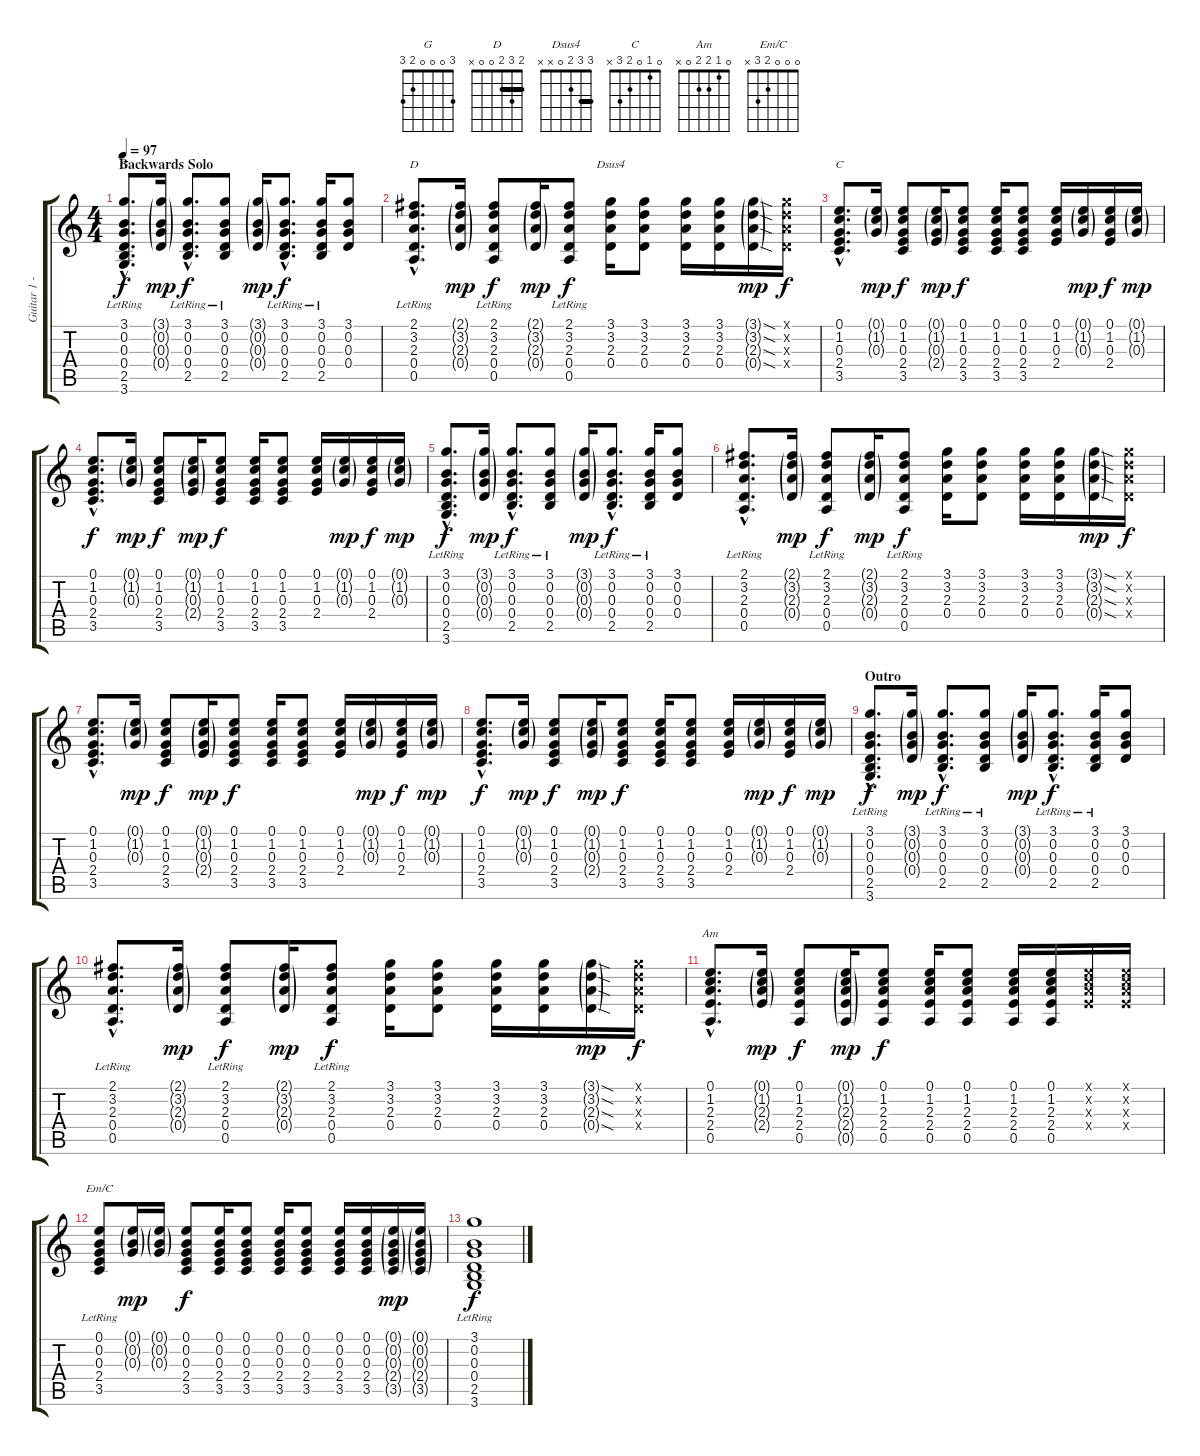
\track ("Guitar 1 - John F" "Guitar 1 -") {instrument acousticguitarsteel}
\staff {score tabs}
\tuning (E4 B3 G3 D3 A2 E2) {hide}
\chord ("G" 3 0 0 0 2 3)
\chord ("D" 2 3 2 0 0 x) {barre 2}
\chord ("Dsus4" 3 3 2 0 x x) {barre 3}
\chord ("C" 0 1 0 2 3 x)
\chord ("Am" 0 1 2 2 0 x)
\chord ("Em/C" 0 0 0 2 3 x)
\ts (4 4)
\section ("" "Backwards Solo")
\tempo 97
\clef g2
\ks c
(3.1{hac} 0.2{hac} 0.3{hac} 0.4{hac} 2.5{hac lr} 3.6{hac lr}).8{d ch "G" dy f volume 6} (3.1{g} 0.2{g} 0.3{g} 0.4{g}).16{dy mp} (3.1{hac} 0.2{hac} 0.3{hac} 0.4{hac} 2.5{hac lr}).8{d dy f} (3.1 0.2 0.3 0.4 2.5{lr}).8 (3.1{g} 0.2{g} 0.3{g} 0.4{g}).16{dy mp} (3.1{hac lr} 0.2{hac lr} 0.3{hac lr} 0.4{hac lr} 2.5{hac lr}).8{d dy f} (3.1 0.2 0.3 0.4 2.5{lr}).16 (3.1 0.2 0.3 0.4).8 |
(2.1{hac} 3.2{hac} 2.3{hac} 0.4{hac} 0.5{hac lr}).8{d ch "D"} (2.1{g} 3.2{g} 2.3{g} 0.4{g}).16{dy mp} (2.1 3.2 2.3 0.4 0.5{lr}).8{dy f} (2.1{g} 3.2{g} 2.3{g} 0.4{g}).16{dy mp} (2.1 3.2 2.3 0.4 0.5{lr}).8{dy f} (3.1 3.2 2.3 0.4).16{ch "Dsus4"} (3.1 3.2 2.3 0.4).8 (3.1 3.2 2.3 0.4).16 (3.1 3.2 2.3 0.4).16 (3.1{sod g} 3.2{sod g} 2.3{sod g} 0.4{sod g}).16{dy mp} (3.1{x} 3.2{x} 2.3{x} 0.4{x}).16{dy f} |
(0.1{hac} 1.2{hac} 0.3{hac} 2.4{hac} 3.5{hac}).8{d ch "C"} (0.1{g} 1.2{g} 0.3{g}).16{dy mp} (0.1 1.2 0.3 2.4 3.5).8{dy f} (0.1{g} 1.2{g} 0.3{g} 2.4{g}).16{dy mp} (0.1 1.2 0.3 2.4 3.5).8{dy f} (0.1 1.2 0.3 2.4 3.5).16 (0.1 1.2 0.3 2.4 3.5).8 (0.1 1.2 0.3 2.4).16 (0.1{g} 1.2{g} 0.3{g}).16{dy mp} (0.1 1.2 0.3 2.4).16{dy f} (0.1{g} 1.2{g} 0.3{g}).16{dy mp} |
(0.1{hac} 1.2{hac} 0.3{hac} 2.4{hac} 3.5{hac}).8{d dy f} (0.1{g} 1.2{g} 0.3{g}).16{dy mp} (0.1 1.2 0.3 2.4 3.5).8{dy f} (0.1{g} 1.2{g} 0.3{g} 2.4{g}).16{dy mp} (0.1 1.2 0.3 2.4 3.5).8{dy f} (0.1 1.2 0.3 2.4 3.5).16 (0.1 1.2 0.3 2.4 3.5).8 (0.1 1.2 0.3 2.4).16 (0.1{g} 1.2{g} 0.3{g}).16{dy mp} (0.1 1.2 0.3 2.4).16{dy f} (0.1{g} 1.2{g} 0.3{g}).16{dy mp} |
(3.1{hac} 0.2{hac} 0.3{hac} 0.4{hac} 2.5{hac lr} 3.6{hac lr}).8{d dy f volume 6} (3.1{g} 0.2{g} 0.3{g} 0.4{g}).16{dy mp} (3.1{hac} 0.2{hac} 0.3{hac} 0.4{hac} 2.5{hac lr}).8{d dy f} (3.1 0.2 0.3 0.4 2.5{lr}).8 (3.1{g} 0.2{g} 0.3{g} 0.4{g}).16{dy mp} (3.1{hac lr} 0.2{hac lr} 0.3{hac lr} 0.4{hac lr} 2.5{hac lr}).8{d dy f} (3.1 0.2 0.3 0.4 2.5{lr}).16 (3.1 0.2 0.3 0.4).8 |
(2.1{hac} 3.2{hac} 2.3{hac} 0.4{hac} 0.5{hac lr}).8{d} (2.1{g} 3.2{g} 2.3{g} 0.4{g}).16{dy mp} (2.1 3.2 2.3 0.4 0.5{lr}).8{dy f} (2.1{g} 3.2{g} 2.3{g} 0.4{g}).16{dy mp} (2.1 3.2 2.3 0.4 0.5{lr}).8{dy f} (3.1 3.2 2.3 0.4).16 (3.1 3.2 2.3 0.4).8 (3.1 3.2 2.3 0.4).16 (3.1 3.2 2.3 0.4).16 (3.1{sod g} 3.2{sod g} 2.3{sod g} 0.4{sod g}).16{dy mp} (3.1{x} 3.2{x} 2.3{x} 0.4{x}).16{dy f} |
(0.1{hac} 1.2{hac} 0.3{hac} 2.4{hac} 3.5{hac}).8{d} (0.1{g} 1.2{g} 0.3{g}).16{dy mp} (0.1 1.2 0.3 2.4 3.5).8{dy f} (0.1{g} 1.2{g} 0.3{g} 2.4{g}).16{dy mp} (0.1 1.2 0.3 2.4 3.5).8{dy f} (0.1 1.2 0.3 2.4 3.5).16 (0.1 1.2 0.3 2.4 3.5).8 (0.1 1.2 0.3 2.4).16 (0.1{g} 1.2{g} 0.3{g}).16{dy mp} (0.1 1.2 0.3 2.4).16{dy f} (0.1{g} 1.2{g} 0.3{g}).16{dy mp} |
(0.1{hac} 1.2{hac} 0.3{hac} 2.4{hac} 3.5{hac}).8{d dy f} (0.1{g} 1.2{g} 0.3{g}).16{dy mp} (0.1 1.2 0.3 2.4 3.5).8{dy f} (0.1{g} 1.2{g} 0.3{g} 2.4{g}).16{dy mp} (0.1 1.2 0.3 2.4 3.5).8{dy f} (0.1 1.2 0.3 2.4 3.5).16 (0.1 1.2 0.3 2.4 3.5).8 (0.1 1.2 0.3 2.4).16 (0.1{g} 1.2{g} 0.3{g}).16{dy mp} (0.1 1.2 0.3 2.4).16{dy f} (0.1{g} 1.2{g} 0.3{g}).16{dy mp} |
\section ("" "Outro")
(3.1{hac} 0.2{hac} 0.3{hac} 0.4{hac} 2.5{hac lr} 3.6{hac lr}).8{d dy f} (3.1{g} 0.2{g} 0.3{g} 0.4{g}).16{dy mp} (3.1{hac} 0.2{hac} 0.3{hac} 0.4{hac} 2.5{hac lr}).8{d dy f} (3.1 0.2 0.3 0.4 2.5{lr}).8 (3.1{g} 0.2{g} 0.3{g} 0.4{g}).16{dy mp} (3.1{hac lr} 0.2{hac lr} 0.3{hac lr} 0.4{hac lr} 2.5{hac lr}).8{d dy f} (3.1 0.2 0.3 0.4 2.5{lr}).16 (3.1 0.2 0.3 0.4).8 |
(2.1{hac} 3.2{hac} 2.3{hac} 0.4{hac} 0.5{hac lr}).8{d} (2.1{g} 3.2{g} 2.3{g} 0.4{g}).16{dy mp} (2.1 3.2 2.3 0.4 0.5{lr}).8{dy f} (2.1{g} 3.2{g} 2.3{g} 0.4{g}).16{dy mp} (2.1 3.2 2.3 0.4 0.5{lr}).8{dy f} (3.1 3.2 2.3 0.4).16 (3.1 3.2 2.3 0.4).8 (3.1 3.2 2.3 0.4).16 (3.1 3.2 2.3 0.4).16 (3.1{sod g} 3.2{sod g} 2.3{sod g} 0.4{sod g}).16{dy mp} (3.1{x} 3.2{x} 2.3{x} 0.4{x}).16{dy f} |
(0.1{hac} 1.2{hac} 2.3{hac} 2.4{hac} 0.5{hac}).8{d ch "Am"} (0.1{g} 1.2{g} 2.3{g} 2.4{g}).16{dy mp} (0.1 1.2 2.3 2.4 0.5).8{dy f} (0.1{g} 1.2{g} 2.3{g} 2.4{g} 0.5{g}).16{dy mp} (0.1 1.2 2.3 2.4 0.5).8{dy f} (0.1 1.2 2.3 2.4 0.5).16 (0.1 1.2 2.3 2.4 0.5).8 (0.1 1.2 2.3 2.4 0.5).16 (0.1 1.2 2.3 2.4 0.5).16 (0.1{x} 1.2{x} 2.3{x} 2.4{x}).16 (0.1{x} 1.2{x} 2.3{x} 2.4{x}).16 |
(0.1{lr} 0.2{lr} 0.3{lr} 2.4{lr} 3.5{lr}).8{ch "Em/C"} (0.1{g} 0.2{g} 0.3{g}).16{dy mp} (0.1{g} 0.2{g} 0.3{g}).16 (0.1 0.2 0.3 2.4 3.5).8{dy f} (0.1 0.2 0.3 2.4 3.5).16 (0.1 0.2 0.3 2.4 3.5).8 (0.1 0.2 0.3 2.4 3.5).16 (0.1 0.2 0.3 2.4 3.5).8 (0.1 0.2 0.3 2.4 3.5).16 (0.1 0.2 0.3 2.4 3.5).16 (0.1{g} 0.2{g} 0.3{g} 2.4{g} 3.5{g}).16{dy mp} (0.1{g} 0.2{g} 0.3{g} 2.4{g} 3.5{g}).16 |
(3.1 0.2 0.3 0.4 2.5{lr} 3.6{lr}).1{dy f}
